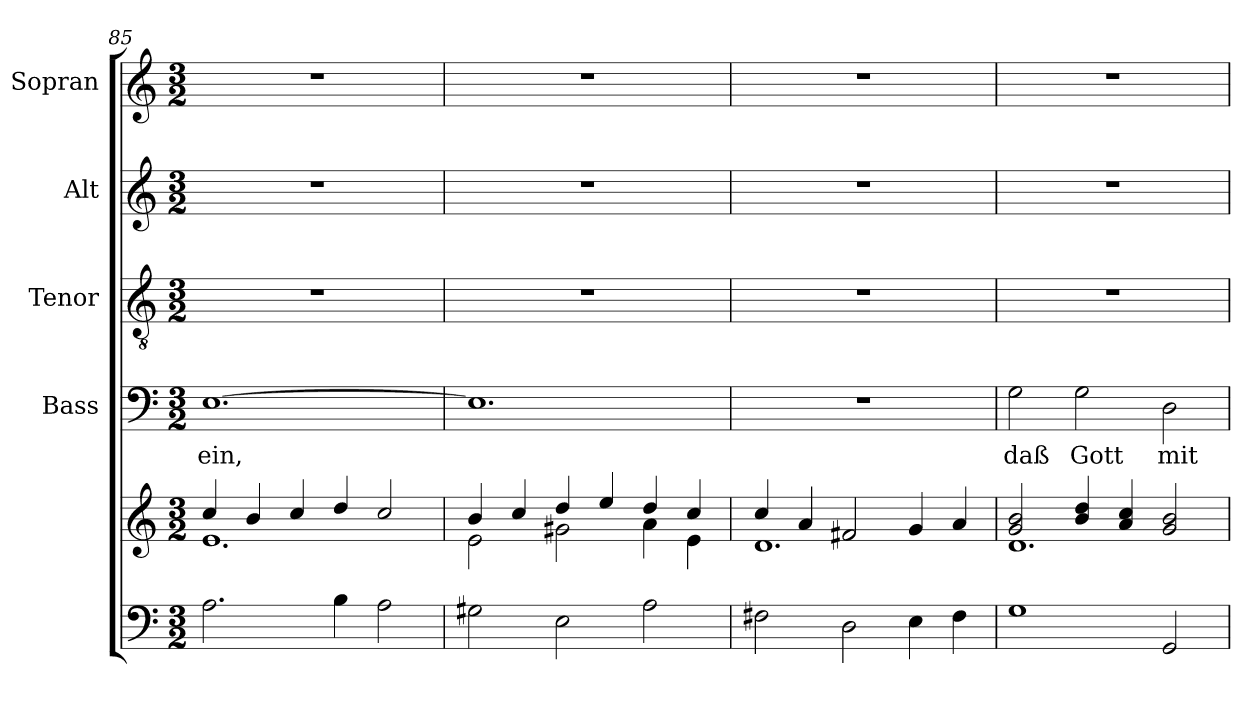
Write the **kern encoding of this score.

**kern	**kern	**kern	**text	**kern	**kern	**kern
*part5	*part5	*part4	*part4	*part3	*part2	*part1
*staff6	*staff5	*staff4	*staff4	*staff3	*staff2	*staff1
*	*	*I"Bass	*	*I"Tenor	*I"Alt	*I"Sopran
*	*	*I'B.	*	*I'T.	*I'A.	*I'S.
*clefF4	*clefG2	*clefF4	*	*clefGv2	*clefG2	*clefG2
*k[]	*k[]	*k[]	*	*k[]	*k[]	*k[]
*C:	*C:	*C:	*	*C:	*C:	*C:
*M3/2	*M3/2	*M3/2	*	*M3/2	*M3/2	*M3/2
=85	=85	=85	=85	=85	=85	=85
*	*^	*	*	*	*	*
!	!	!	!	!LO:LY:b	!	!	!
2.A\	4cc/	1.e	[1.E	ein,	1.r	1.r	1.r
.	4b/	.	.	.	.	.	.
.	4cc/	.	.	.	.	.	.
4B\	4dd/	.	.	.	.	.	.
2A\	2cc/	.	.	.	.	.	.
=86	=86	=86	=86	=86	=86	=86	=86
2G#X\	4b/	2e\	1.E]	.	1.r	1.r	1.r
.	4cc/	.	.	.	.	.	.
2E\	4dd/	2g#X\	.	.	.	.	.
.	4ee/	.	.	.	.	.	.
2A\	4dd/	4a\	.	.	.	.	.
.	4cc/	4e\	.	.	.	.	.
=87	=87	=87	=87	=87	=87	=87	=87
2F#X\	4cc/	1.d	1.r	.	1.r	1.r	1.r
.	4a/	.	.	.	.	.	.
2D\	2f#X/	.	.	.	.	.	.
4E\	4g/	.	.	.	.	.	.
4F#\	4a/	.	.	.	.	.	.
=88	=88	=88	=88	=88	=88	=88	=88
!	!	!	!	!LO:LY:b	!	!	!
1G	2g/ 2b/	1.d	2G\	daß	1.r	1.r	1.r
!	!	!	!	!LO:LY:b	!	!	!
.	4b/ 4dd/	.	2G\	Gott	.	.	.
.	4a/ 4cc/	.	.	.	.	.	.
!	!	!	!	!LO:LY:b	!	!	!
2GG/	2g/ 2b/	.	2D\	mit	.	.	.
*	*v	*v	*	*	*	*	*
=	=	=	=	=	=	=
*-	*-	*-	*-	*-	*-	*-
